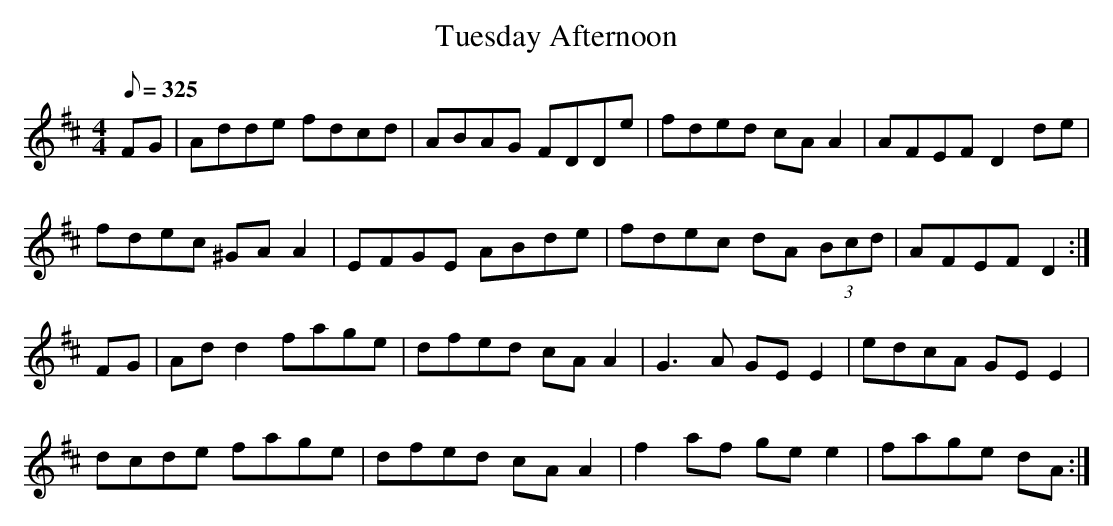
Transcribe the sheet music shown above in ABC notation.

X:1
T: Tuesday Afternoon
L: 1/8
Q: 325
M: 4/4
K: D
FG | Adde fdcd | ABAG FDDe | fded cA A2 | AFEF D2 de |
fdec ^GA A2 | EFGE ABde | fdec dA (3Bcd | AFEF D2 :|
FG | Ad d2 fage | dfed cA A2 | G3 A GE E2 | edcA GE E2 |
dcde fage | dfed cA A2 | f2 af ge e2 | fage dA :|
